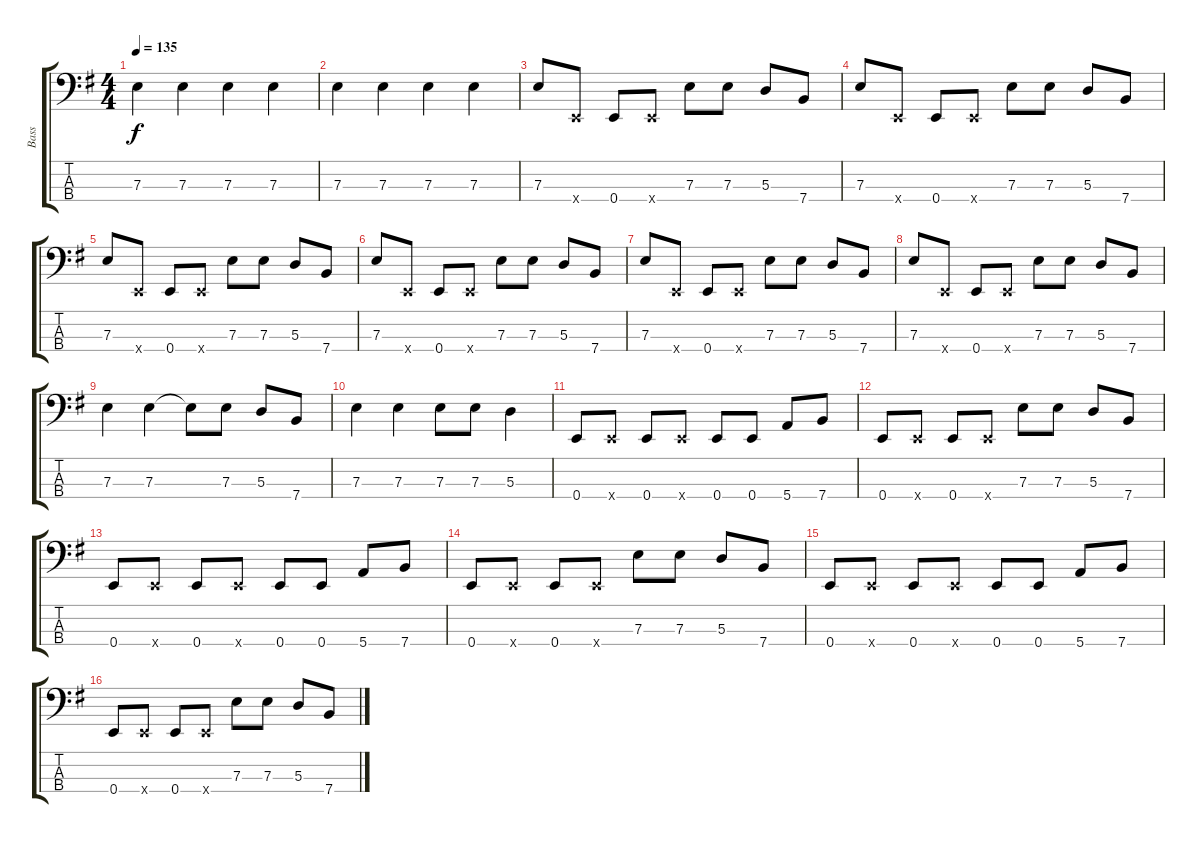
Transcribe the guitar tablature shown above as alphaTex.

\track ("Bass" "Bass") {instrument electricbassfinger}
\staff {score tabs}
\tuning (G2 D2 A1 E1) {hide}
\ts (4 4)
\tempo 135
\clef f4
\ks g
7.3.4{dy f} 7.3.4 7.3.4 7.3.4 |
7.3.4 7.3.4 7.3.4 7.3.4 |
7.3.8 0.4{x}.8 0.4.8 0.4{x}.8 7.3.8 7.3.8 5.3.8 7.4.8 |
7.3.8 0.4{x}.8 0.4.8 0.4{x}.8 7.3.8 7.3.8 5.3.8 7.4.8 |
7.3.8 0.4{x}.8 0.4.8 0.4{x}.8 7.3.8 7.3.8 5.3.8 7.4.8 |
7.3.8 0.4{x}.8 0.4.8 0.4{x}.8 7.3.8 7.3.8 5.3.8 7.4.8 |
7.3.8 0.4{x}.8 0.4.8 0.4{x}.8 7.3.8 7.3.8 5.3.8 7.4.8 |
7.3.8 0.4{x}.8 0.4.8 0.4{x}.8 7.3.8 7.3.8 5.3.8 7.4.8 |
7.3.4 7.3.4 7.3{t}.8 7.3.8 5.3.8 7.4.8 |
7.3.4 7.3.4 7.3.8 7.3.8 5.3.4 |
0.4.8 0.4{x}.8 0.4.8 0.4{x}.8 0.4.8 0.4.8 5.4.8 7.4.8 |
0.4.8 0.4{x}.8 0.4.8 0.4{x}.8 7.3.8 7.3.8 5.3.8 7.4.8 |
0.4.8 0.4{x}.8 0.4.8 0.4{x}.8 0.4.8 0.4.8 5.4.8 7.4.8 |
0.4.8 0.4{x}.8 0.4.8 0.4{x}.8 7.3.8 7.3.8 5.3.8 7.4.8 |
0.4.8 0.4{x}.8 0.4.8 0.4{x}.8 0.4.8 0.4.8 5.4.8 7.4.8 |
0.4.8 0.4{x}.8 0.4.8 0.4{x}.8 7.3.8 7.3.8 5.3.8 7.4.8
